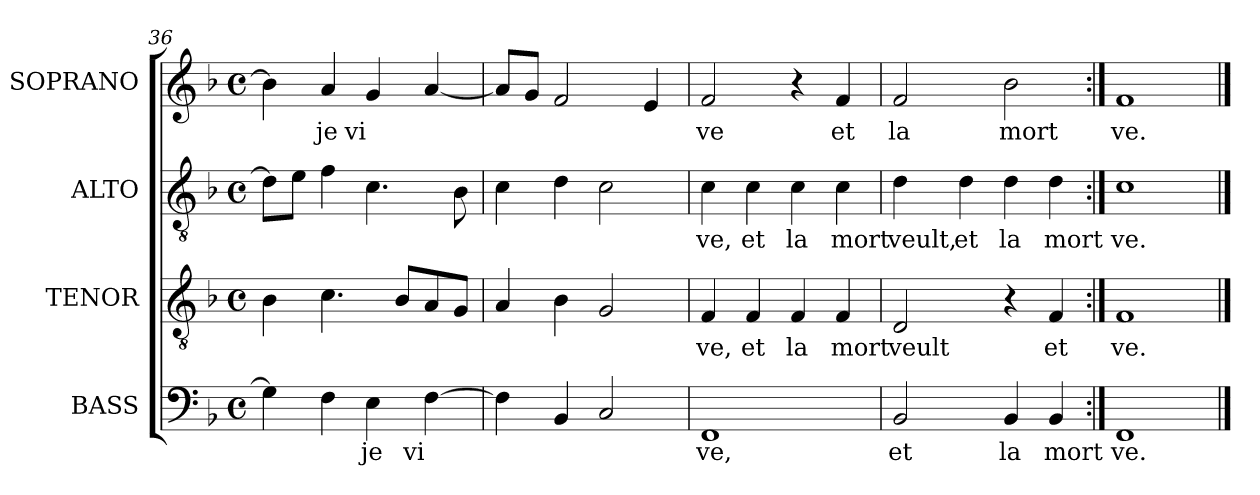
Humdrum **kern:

**kern	**text	**kern	**text	**kern	**text	**kern	**text
*part4	*part4	*part3	*part3	*part2	*part2	*part1	*part1
*staff4	*staff4	*staff3	*staff3	*staff2	*staff2	*staff1	*staff1
*I"BASS	*	*I"TENOR	*	*I"ALTO	*	*I"SOPRANO	*
*I'B.	*	*I'T.	*	*I'A.	*	*I'S.	*
!!LO:LB:g=z
*clefF4	*	*clefGv2	*	*clefGv2	*	*clefG2	*
*	*	*ITrd7c12	*	*	*	*	*
*k[b-]	*	*k[b-]	*	*k[b-]	*	*k[b-]	*
*F:	*	*F:	*	*F:	*	*F:	*
*M4/4	*	*M4/4	*	*M4/4	*	*M4/4	*
*met(c)	*	*met(c)	*	*met(c)	*	*met(c)	*
=36	=36	=36	=36	=36	=36	=36	=36
4Gi\]	.	4BB-i\	.	8di\L]	.	4b-i\]	.
.	.	.	.	8ei\J	.	.	.
!	!	!	!	!	!	!	!LO:LY:b:color=#000000
4Fi\	.	4.Ci\	.	4fi\	.	4ai/	je
!	!LO:LY:b:color=#000000	!	!	!	!	!	!
!	!	!	!	!	!	!	!LO:LY:b:color=#000000
4Ei\	je	.	.	4.ci\	.	4gi/	vi
.	.	8BB-i/L	.	.	.	.	.
!	!LO:LY:b:color=#000000	!	!	!	!	!	!
[>4Fi\	vi	8AAi/	.	.	.	[<4ai/	.
.	.	8GGi/J	.	8B-i\	.	.	.
=37	=37	=37	=37	=37	=37	=37	=37
4Fi\]	.	4AAi/	.	4ci\	.	8ai/L]	.
.	.	.	.	.	.	8gi/J	.
4BB-i/	.	4BB-i\	.	4di\	.	2fi/	.
2Ci/	.	2GGi/	.	2ci\	.	.	.
.	.	.	.	.	.	4ei/	.
=38	=38	=38	=38	=38	=38	=38	=38
!	!LO:LY:b:color=#000000	!	!	!	!	!	!
!	!	!	!LO:LY:b:color=#000000	!	!	!	!
!	!	!	!	!	!LO:LY:b:color=#000000	!	!
!	!	!	!	!	!	!	!LO:LY:b:color=#000000
1FFi	ve,	4FFi/	ve,	4ci\	ve,	2fi/	ve
!	!	!	!LO:LY:b:color=#000000	!	!	!	!
!	!	!	!	!	!LO:LY:b:color=#000000	!	!
.	.	4FFi/	et	4ci\	et	.	.
!	!	!	!LO:LY:b:color=#000000	!	!	!	!
!	!	!	!	!	!LO:LY:b:color=#000000	!	!
.	.	4FFi/	la	4ci\	la	4r	.
!	!	!	!LO:LY:b:color=#000000	!	!	!	!
!	!	!	!	!	!LO:LY:b:color=#000000	!	!
!	!	!	!	!	!	!	!LO:LY:b:color=#000000
.	.	4FFi/	mort	4ci\	mort	4fi/	et
=39	=39	=39	=39	=39	=39	=39	=39
!	!LO:LY:b:color=#000000	!	!	!	!	!	!
!	!	!	!LO:LY:b:color=#000000	!	!	!	!
!	!	!	!	!	!LO:LY:b:color=#000000	!	!
!	!	!	!	!	!	!	!LO:LY:b:color=#000000
2BB-i/	et	2DDi/	veult	4di\	veult,	2fi/	la
!	!	!	!	!	!LO:LY:b:color=#000000	!	!
.	.	.	.	4di\	et	.	.
!	!LO:LY:b:color=#000000	!	!	!	!	!	!
!	!	!	!	!	!LO:LY:b:color=#000000	!	!
!	!	!	!	!	!	!	!LO:LY:b:color=#000000
4BB-i/	la	4r	.	4di\	la	2b-i\	mort
!	!LO:LY:b:color=#000000	!	!	!	!	!	!
!	!	!	!LO:LY:b:color=#000000	!	!	!	!
!	!	!	!	!	!LO:LY:b:color=#000000	!	!
4BB-i/	mort	4FFi/	et	4di\	mort	.	.
=40:|!	=40:|!	=40:|!	=40:|!	=40:|!	=40:|!	=40:|!	=40:|!
!	!LO:LY:b:color=#000000	!	!	!	!	!	!
!	!	!	!LO:LY:b:color=#000000	!	!	!	!
!	!	!	!	!	!LO:LY:b:color=#000000	!	!
!	!	!	!	!	!	!	!LO:LY:b:color=#000000
1FFi	ve.	1FFi	ve.	1ci	ve.	1fi	ve.
==	==	==	==	==	==	==	==
*-	*-	*-	*-	*-	*-	*-	*-
